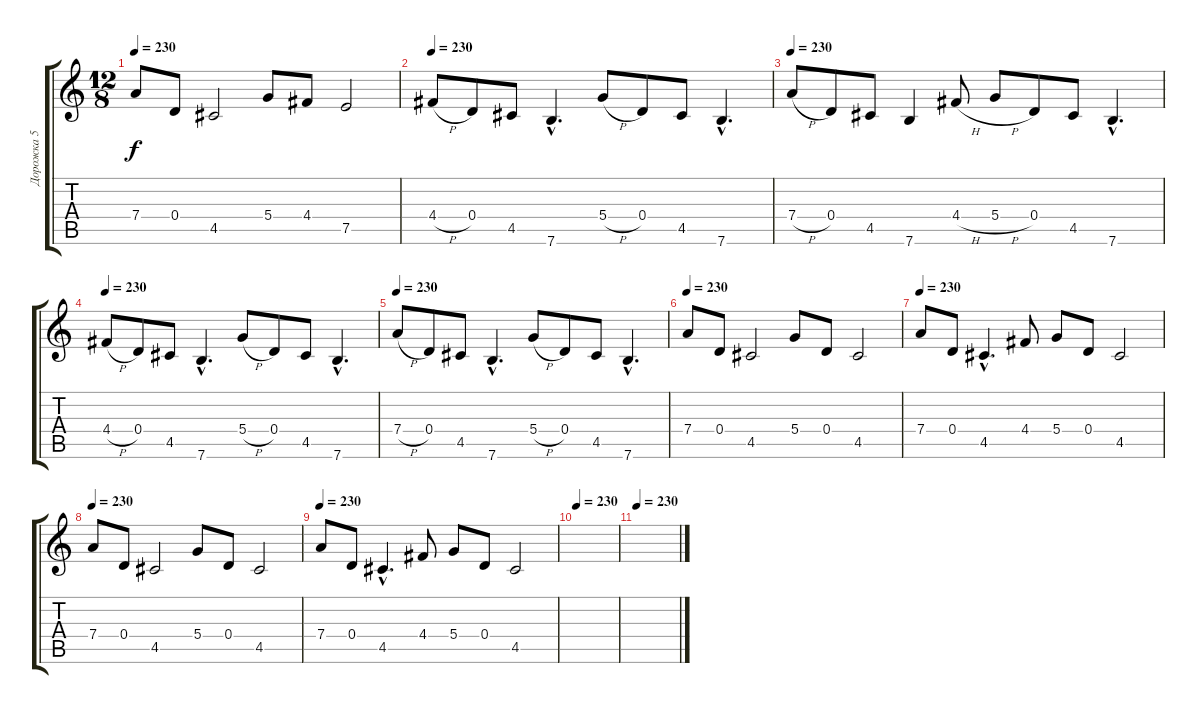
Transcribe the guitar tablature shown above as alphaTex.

\track ("Дорожка 5" "Дорожка 5") {instrument distortionguitar}
\staff {score tabs}
\tuning (E4 B3 G3 D3 A2 E2) {hide}
\ts (12 8)
\tempo 230
\clef g2
\ks c
7.4.8{dy f} 0.4.8 4.5.2 5.4.8 4.4.8 7.5.2 |
\tempo 230
4.4{h}.8 0.4.8 4.5.8 7.6{hac}.4{d} 5.4{h}.8 0.4.8 4.5.8 7.6{hac}.4{d} |
\tempo 230
7.4{h}.8 0.4.8 4.5.8 7.6.4 4.4{h}.8 5.4{h}.8 0.4.8 4.5.8 7.6{hac}.4{d} |
\tempo 230
4.4{h}.8 0.4.8 4.5.8 7.6{hac}.4{d} 5.4{h}.8 0.4.8 4.5.8 7.6{hac}.4{d} |
\tempo 230
7.4{h}.8 0.4.8 4.5.8 7.6{hac}.4{d} 5.4{h}.8 0.4.8 4.5.8 7.6{hac}.4{d} |
\tempo 230
7.4.8 0.4.8 4.5.2 5.4.8 0.4.8 4.5.2 |
\tempo 230
7.4.8 0.4.8 4.5{hac}.4{d} 4.4.8 5.4.8 0.4.8 4.5.2 |
\tempo 230
7.4.8 0.4.8 4.5.2 5.4.8 0.4.8 4.5.2 |
\tempo 230
7.4.8 0.4.8 4.5{hac}.4{d} 4.4.8 5.4.8 0.4.8 4.5.2 |
\tempo 230
|
\tempo 230
